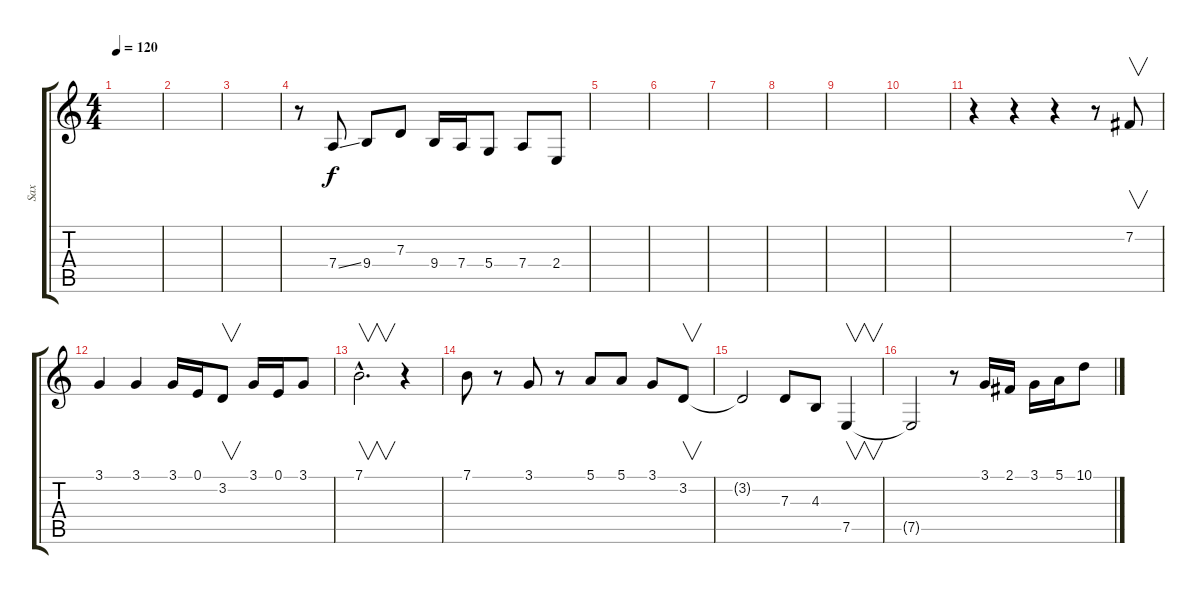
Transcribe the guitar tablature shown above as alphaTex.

\track ("Sax" "Sax") {instrument baritonesax}
\staff {score tabs}
\tuning (E4 B3 G3 D3 A2 E2) {hide}
\ts (4 4)
\tempo 120
\clef g2
\ks c
|
|
|
r.8 7.4{ss}.8 9.4.8 7.3.8 9.4.16 7.4.16 5.4.8 7.4.8 2.4.8 |
|
|
|
|
|
|
r.4 r.4 r.4 r.8 7.2.8{v} |
3.1.4 3.1.4 3.1.16 0.1.16 3.2.8{v} 3.1.16 0.1.16 3.1.8 |
7.1{hac}.2{v d} r.4 |
7.1.8 r.8 3.1.8 r.8 5.1.8 5.1.8 3.1.8 3.2.8{v} |
3.2{t}.2 7.3.8 4.3.8 7.5.4{v} |
7.5{t}.2 r.8 3.1.16 2.1.16 3.1.16 5.1.16 10.1.8
